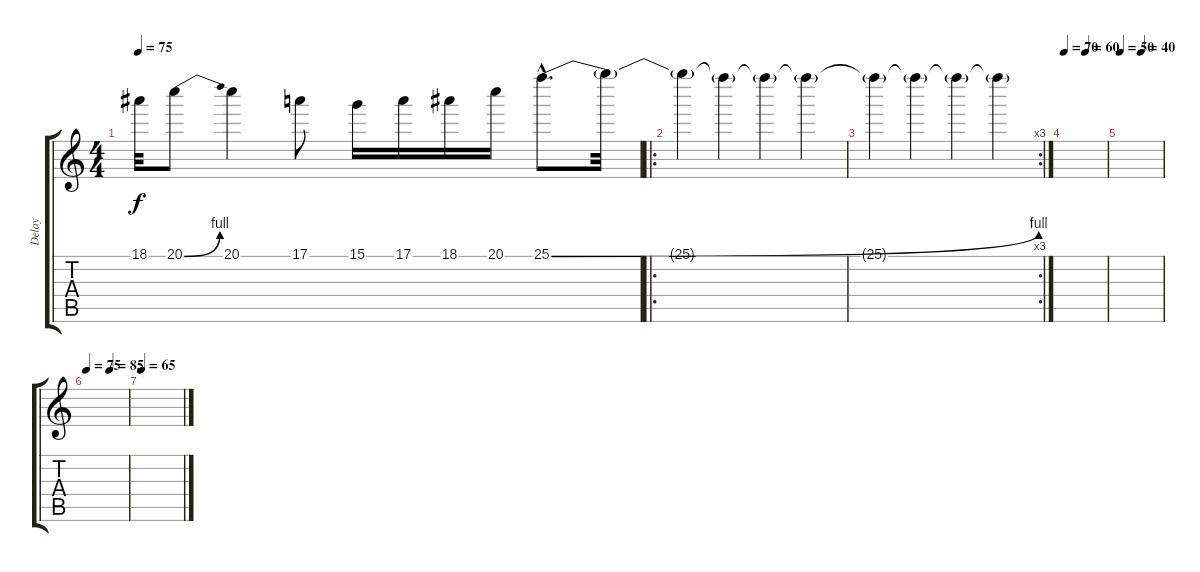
\track ("Delay" "Delay") {instrument distortionguitar}
\staff {score tabs}
\tuning (E4 B3 G3 D3 A2 E2) {hide}
\ts (4 4)
\tempo 75
\clef g2
\ks c
18.1{t}.32{dy f} 20.1{be (bend 0 0 60 4)}.8 20.1.4 17.1.8 15.1.16 17.1.16 18.1.16 20.1.16 25.1{be (bend 0 0 60 4) hac}.8{d} 25.1{t}.32 |
\ro
25.1{t}.4{volume 12} 25.1{t}.4{volume 11} 25.1{t}.4{volume 10} 25.1{t}.4{volume 9} |
\rc 3
25.1{t}.4{volume 8} 25.1{t}.4{volume 7} 25.1{t}.4{volume 6} 25.1{t}.4{volume 5} |
\tempo 70
\tempo (60 0.5)
|
\tempo 50
\tempo (40 0.5)
|
\tempo (85 0.5625)
\tempo 75
|
\tempo 65
